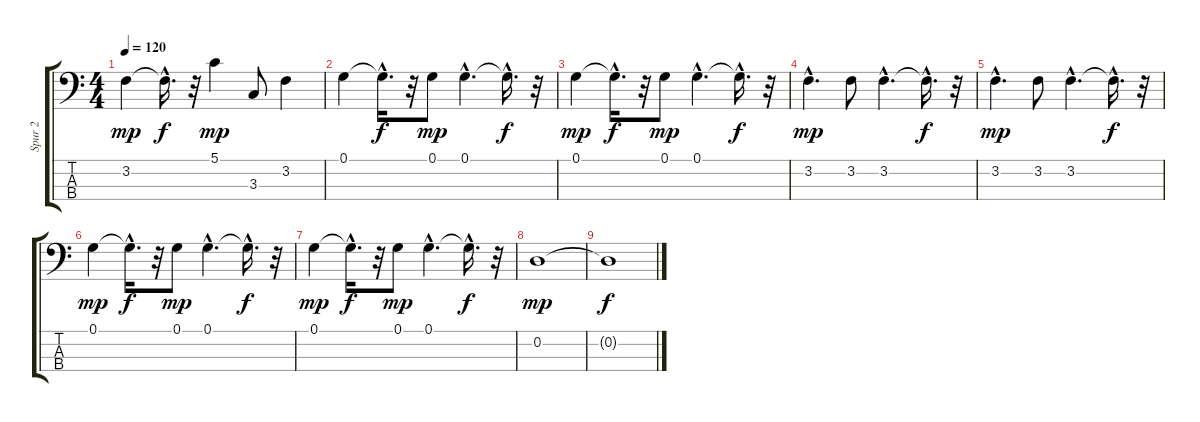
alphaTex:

\track ("Spur 2" "Spur 2") {instrument fretlessbass}
\staff {score tabs}
\tuning (G2 D2 A1 E1) {hide}
\ts (4 4)
\tempo 120
\clef f4
\ks c
3.2.4{dy mp} 3.2{hac t}.16{d dy f} r.32 5.1.4{dy mp} 3.3.8 3.2.4 |
0.1.4 0.1{hac t}.16{d dy f} r.32 0.1.8{dy mp} 0.1{hac}.4{d} 0.1{hac t}.16{d dy f} r.32 |
0.1.4{dy mp} 0.1{hac t}.16{d dy f} r.32 0.1.8{dy mp} 0.1{hac}.4{d} 0.1{hac t}.16{d dy f} r.32 |
3.2{hac}.4{d dy mp} 3.2.8 3.2{hac}.4{d} 3.2{hac t}.16{d dy f} r.32 |
3.2{hac}.4{d dy mp} 3.2.8 3.2{hac}.4{d} 3.2{hac t}.16{d dy f} r.32 |
0.1.4{dy mp} 0.1{hac t}.16{d dy f} r.32 0.1.8{dy mp} 0.1{hac}.4{d} 0.1{hac t}.16{d dy f} r.32 |
0.1.4{dy mp} 0.1{hac t}.16{d dy f} r.32 0.1.8{dy mp} 0.1{hac}.4{d} 0.1{hac t}.16{d dy f} r.32 |
0.2.1{dy mp} |
0.2{t}.1{dy f}
